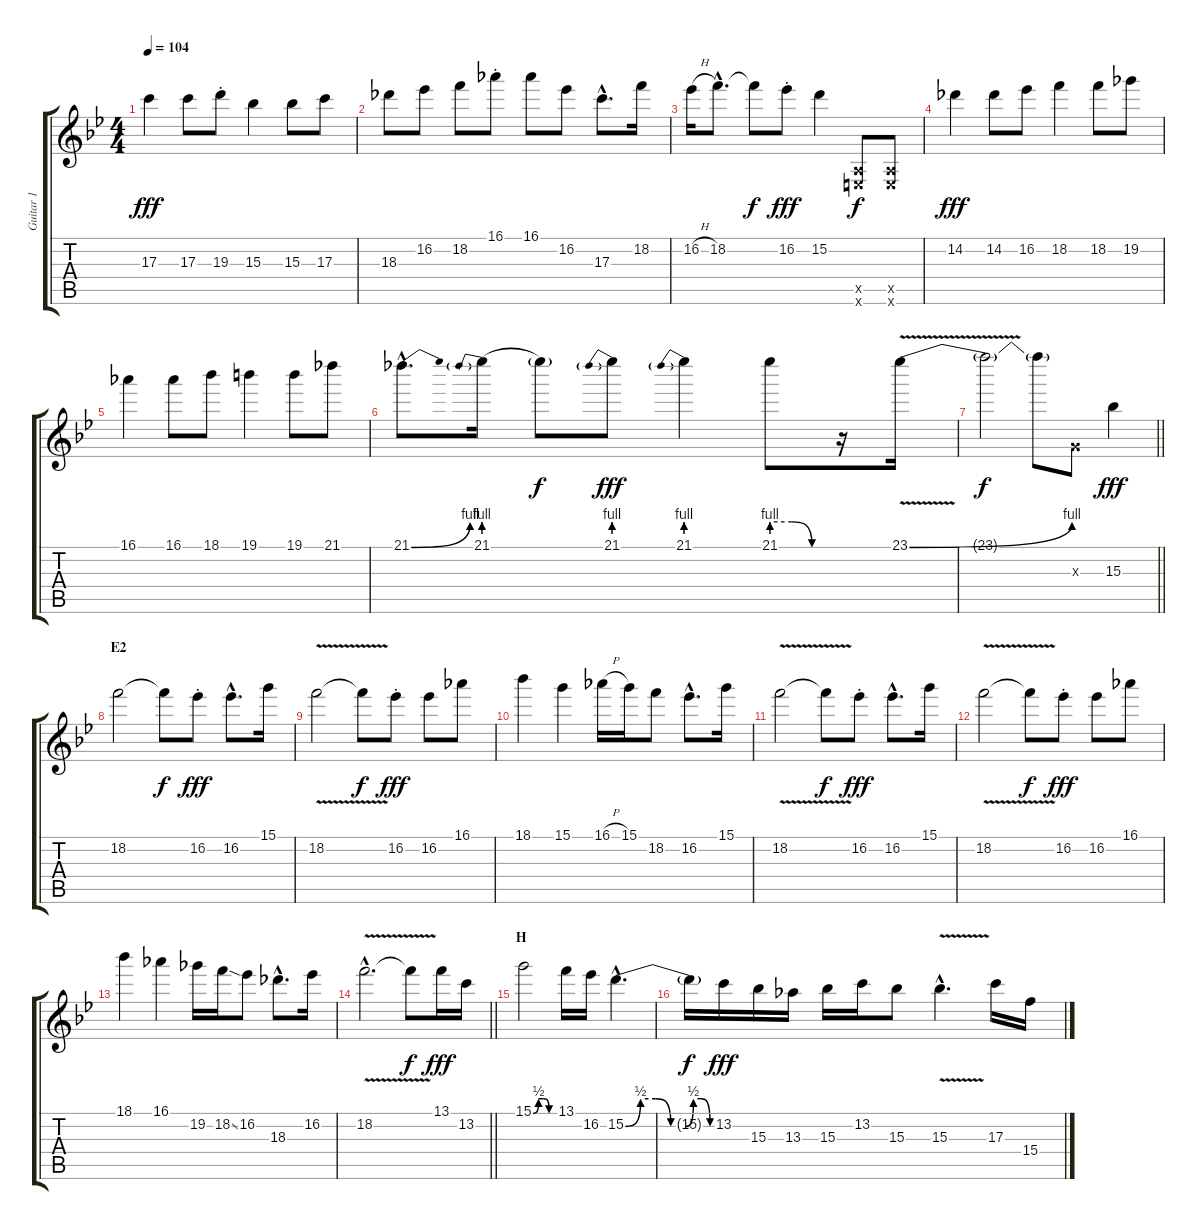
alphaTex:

\track ("Guitar 1" "Guitar 1") {instrument distortionguitar}
\staff {score tabs}
\tuning (E4 B3 G3 D3 A2 E2) {hide}
\ts (4 4)
\tempo 104
\clef g2
\ks bb
17.3.4{dy fff} 17.3.8 19.3{st}.8 15.3.4 15.3.8 17.3.8 |
18.3.8 16.2.8 18.2.8 16.1{st}.8 16.1.8 16.2.8 17.3{hac}.8{d} 18.2.16 |
16.2{h}.16 18.2{hac}.8{d} 18.2{t}.8{dy f} 16.2{st}.8{dy fff} 15.2.4 (0.5{x} 0.6{x}).8{dy f} (0.5{x} 0.6{x}).8 |
14.2.4{dy fff} 14.2.8 16.2.8 18.2.4 18.2.8 19.2.8 |
16.1.4 16.1.8 18.1.8 19.1.4 19.1.8 21.1.8 |
21.1{be (bend 0 0 60 4) hac}.8{d} 21.1{be (prebend 0 4 60 4)}.16 21.1{t}.8{dy f} 21.1{be (prebend 0 4 60 4)}.8{dy fff} 21.1{be (prebend 0 4 60 4)}.4 21.1{be (custom 0 4 20 4 40 0 60 0)}.8 r.16 23.1{be (bend 0 0 60 4) v}.16 |
\barLineRight lightlight
23.1{t}.2{dy f} 23.1{t}.8 0.3{x}.8 15.3.4{dy fff} |
\section ("" "E2")
18.2.2 18.2{t}.8{dy f} 16.2{st}.8{dy fff} 16.2{hac}.8{d} 15.1.16 |
18.2{v}.2 18.2{t}.8{dy f} 16.2{st}.8{dy fff} 16.2.8 16.1.8 |
18.1.4 15.1.4 16.1{h}.16 15.1.16 18.2.8 16.2{hac}.8{d} 15.1.16 |
18.2{v}.2 18.2{t}.8{dy f} 16.2{st}.8{dy fff} 16.2{hac}.8{d} 15.1.16 |
18.2{v}.2 18.2{t}.8{dy f} 16.2{st}.8{dy fff} 16.2.8 16.1.8 |
18.1.4 16.1.4 19.2.16 18.2{ss}.16 16.2.8 18.3{hac}.8{d} 16.2.16 |
\barLineRight lightlight
18.2{v hac}.2{d} 18.2{t}.8{dy f} 13.1.16{dy fff} 13.2.16 |
\section ("" "H")
15.1{be (custom 0 0 15 2 30 2 45 0 60 0)}.2 13.1.16 16.2.16 15.2{be (custom 0 0 10 2 20 2 30 0 40 0 45 2 50 2 56 0 60 0) hac}.4{d} |
15.2{t}.16{dy f} 13.2.16{dy fff} 15.3.16 13.3.16 15.3.16 13.2.16 15.3.8 15.3{v hac}.4{d} 17.3.16 15.4.16
